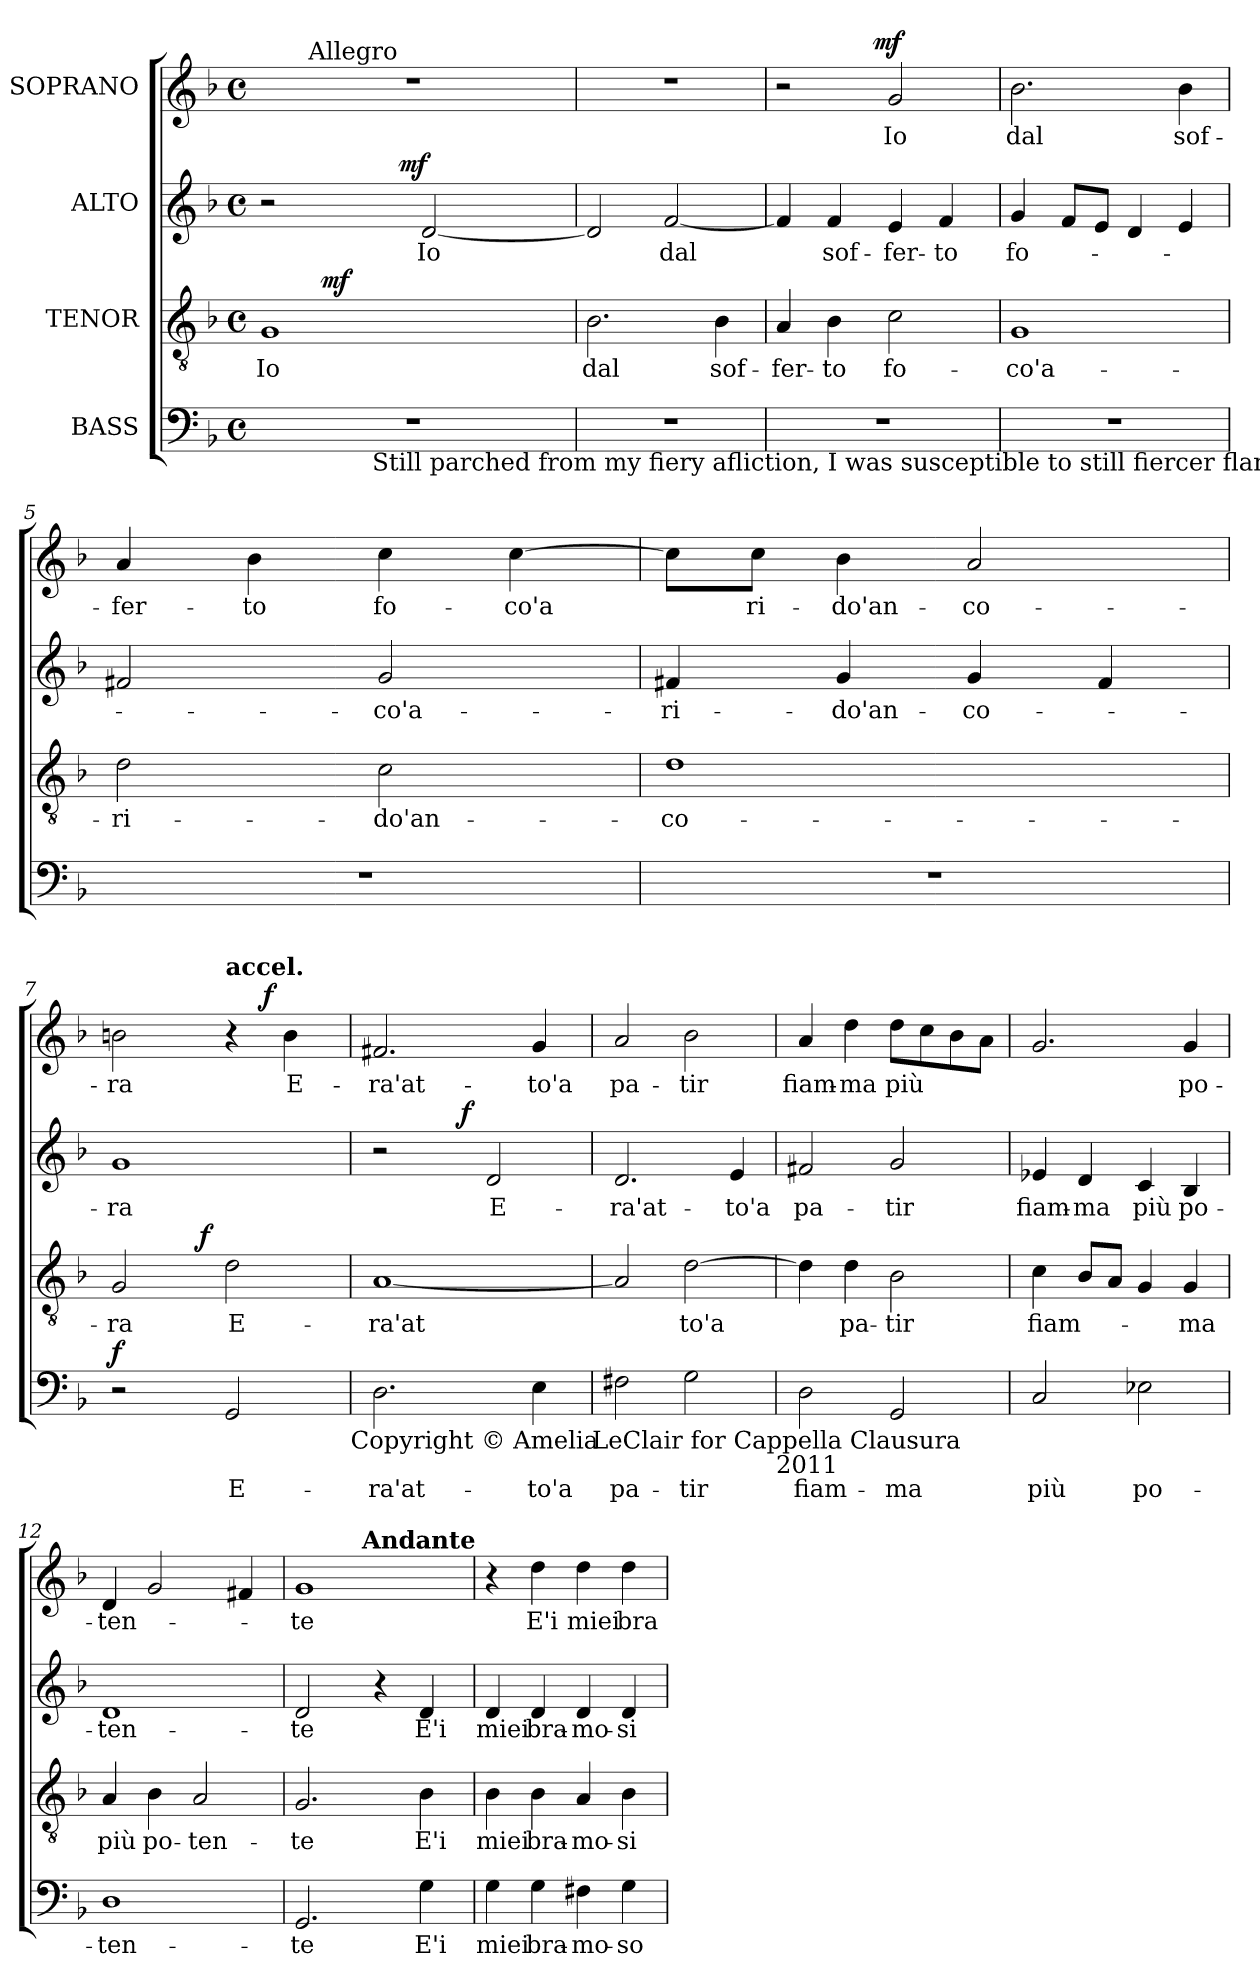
**kern	**text	**dynam	**kern	**text	**dynam	**kern	**text	**dynam	**kern	**text	**dynam
*part4	*part4	*part4	*part3	*part3	*part3	*part2	*part2	*part2	*part1	*part1	*part1
*staff4	*staff4	*staff4	*staff3	*staff3	*staff3	*staff2	*staff2	*staff2	*staff1	*staff1	*staff1
*I"BASS	*	*	*I"TENOR	*	*	*I"ALTO	*	*	*I"SOPRANO	*	*
*clefF4	*	*	*clefGv2	*	*	*clefG2	*	*	*clefG2	*	*
*k[b-]	*	*	*k[b-]	*	*	*k[b-]	*	*	*k[b-]	*	*
*F:	*	*	*F:	*	*	*F:	*	*	*F:	*	*
*M4/4	*	*	*M4/4	*	*	*M4/4	*	*	*M4/4	*	*
*met(c)	*	*	*met(c)	*	*	*met(c)	*	*	*met(c)	*	*
=1	=1	=1	=1	=1	=1	=1	=1	=1	=1	=1	=1
!	!	!	!	!LO:LY:b	!	!	!	!	!	!	!
*^	*	*	*^	*	*	*^	*	*	*^	*	*
1r	4ryy	.	.	1G	8.ryy	Io	.	2r	4..ryy	.	.	1r	8ryy	.	.
.	.	.	.	.	.	.	.	.	.	.	.	.	32ryy	.	.
*	*	*	*	*	*	*	*	*	*	*	*	*MM144	*	*	*
!	!	!	!	!	!	!	!	!	!	!	!	!	!LO:TX:a:t=Allegro	!	!
.	.	.	.	.	.	.	.	.	.	.	.	.	2ryy	.	.
!	!	!	!	!	!	!	!LO:DY:a	!	!	!	!	!	!	!	!
.	.	.	.	.	2ryy	.	mf	.	.	.	.	.	.	.	.
.	16.ryy	.	.	.	.	.	.	.	.	.	.	.	.	.	.
!	!LO:TX:b:t=Still parched from my fiery afliction, I was susceptible to still fiercer flames	!	!	!	!	!	!	!	!	!	!	!	!	!	!
.	2ryy	.	.	.	.	.	.	.	.	.	.	.	.	.	.
!	!	!	!	!	!	!	!	!	!	!	!LO:DY:a	!	!	!	!
.	.	.	.	.	.	.	.	.	2ryy	.	mf	.	.	.	.
!	!	!	!	!	!	!	!	!	!	!LO:LY:b	!	!	!	!	!
.	.	.	.	.	.	.	.	[<2d/	.	Io	.	.	.	.	.
.	.	.	.	.	.	.	.	.	.	.	.	.	4ryy	.	.
.	.	.	.	.	4ryy	.	.	.	.	.	.	.	.	.	.
.	8ryy	.	.	.	.	.	.	.	.	.	.	.	.	.	.
.	.	.	.	.	.	.	.	.	.	.	.	.	16.ryy	.	.
.	.	.	.	.	16ryy	.	.	.	16ryy	.	.	.	.	.	.
.	32ryy	.	.	.	.	.	.	.	.	.	.	.	.	.	.
=2	=2	=2	=2	=2	=2	=2	=2	=2	=2	=2	=2	=2	=2	=2	=2
!	!	!	!	!	!	!LO:LY:b	!	!	!	!	!	!	!	!	!
*v	*v	*	*	*	*	*	*	*v	*v	*	*	*v	*v	*	*
*	*	*	*v	*v	*	*	*	*	*	*	*	*
1r	.	.	2.B-\	dal	.	2d/]	.	.	1r	.	.
!	!	!	!	!	!	!	!LO:LY:b	!	!	!	!
.	.	.	.	.	.	[<2f/	dal	.	.	.	.
!	!	!	!	!LO:LY:b	!	!	!	!	!	!	!
.	.	.	4B-\	sof-	.	.	.	.	.	.	.
=3	=3	=3	=3	=3	=3	=3	=3	=3	=3	=3	=3
!	!	!	!	!LO:LY:b	!	!	!	!	!	!	!
*	*	*	*	*	*	*	*	*	*^	*	*
1r	.	.	4A/	-fer-	.	4f/]	.	.	2r	4...ryy	.	.
!	!	!	!	!LO:LY:b	!	!	!LO:LY:b	!	!	!	!	!
.	.	.	4B-\	-to	.	4f/	sof-	.	.	.	.	.
!	!	!	!	!	!	!	!	!	!	!	!	!LO:DY:a
.	.	.	.	.	.	.	.	.	.	2ryy	.	mf
!	!	!	!	!LO:LY:b	!	!	!LO:LY:b	!	!	!	!LO:LY:b	!
.	.	.	2c\	fo-	.	4e/	-fer-	.	2g/	.	Io	.
!	!	!	!	!	!	!	!LO:LY:b	!	!	!	!	!
.	.	.	.	.	.	4f/	-to	.	.	.	.	.
.	.	.	.	.	.	.	.	.	.	32ryy	.	.
=4	=4	=4	=4	=4	=4	=4	=4	=4	=4	=4	=4	=4
!	!	!	!	!LO:LY:b	!	!	!LO:LY:b	!	!	!	!LO:LY:b	!
*	*	*	*	*	*	*	*	*	*v	*v	*	*
1r	.	.	1G	-co'a-	.	4g/	fo-	.	2.b-\	dal	.
.	.	.	.	.	.	8f/L	.	.	.	.	.
.	.	.	.	.	.	8e/J	.	.	.	.	.
.	.	.	.	.	.	4d/	.	.	.	.	.
!	!	!	!	!	!	!	!	!	!	!LO:LY:b	!
.	.	.	.	.	.	4e/	.	.	4b-\	sof-	.
=5	=5	=5	=5	=5	=5	=5	=5	=5	=5	=5	=5
!	!	!	!	!LO:LY:b	!	!	!	!	!	!LO:LY:b	!
1r	.	.	2d\	-ri-	.	2f#X/	.	.	4a/	-fer-	.
!	!	!	!	!	!	!	!	!	!	!LO:LY:b	!
.	.	.	.	.	.	.	.	.	4b-\	-to	.
!	!	!	!	!LO:LY:b	!	!	!LO:LY:b	!	!	!LO:LY:b	!
.	.	.	2c\	-do'an-	.	2g/	-co'a-	.	4cc\	fo-	.
!	!	!	!	!	!	!	!	!	!	!LO:LY:b	!
.	.	.	.	.	.	.	.	.	[<4cc\	-co'a	.
!!LO:LB:g=z
=6	=6	=6	=6	=6	=6	=6	=6	=6	=6	=6	=6
!	!	!	!	!LO:LY:b	!	!	!LO:LY:b	!	!	!	!
1r	.	.	1d	-co-	.	4f#X/	-ri-	.	8cc\L]	.	.
!	!	!	!	!	!	!	!	!	!	!LO:LY:b	!
.	.	.	.	.	.	.	.	.	8cc\J	ri-	.
!	!	!	!	!	!	!	!LO:LY:b	!	!	!LO:LY:b	!
.	.	.	.	.	.	4g/	-do'an-	.	4b-\	-do'an-	.
!	!	!	!	!	!	!	!LO:LY:b	!	!	!LO:LY:b	!
.	.	.	.	.	.	4g/	-co-	.	2a/	-co-	.
.	.	.	.	.	.	4f#/	.	.	.	.	.
=7	=7	=7	=7	=7	=7	=7	=7	=7	=7	=7	=7
!	!	!LO:DY:a	!	!LO:LY:b	!	!	!LO:LY:b	!	!	!LO:LY:b	!
*	*	*	*^	*	*	*	*	*	*^	*	*
2r	.	f	2G/	4ryy	-ra	.	1g	-ra	.	2bn\	2ryy	-ra	.
.	.	.	.	8ryy	.	.	.	.	.	.	.	.	.
.	.	.	.	32ryy	.	.	.	.	.	.	.	.	.
!	!	!	!	!	!	!LO:DY:a	!	!	!	!	!	!	!
.	.	.	.	2ryy	.	f	.	.	.	.	.	.	.
!	!	!	!	!	!	!	!	!	!	!LO:TX:a:B:t=accel.	!	!	!
!	!LO:LY:b	!	!	!	!LO:LY:b	!	!	!	!	!	!	!	!
2GG/	E-	.	2d\	.	E-	.	.	.	.	4r	8.ryy	.	.
!	!	!	!	!	!	!	!	!	!	!	!	!	!LO:DY:a
.	.	.	.	.	.	.	.	.	.	.	4ryy	.	f
!	!	!	!	!	!	!	!	!	!	!	!	!LO:LY:b	!
.	.	.	.	.	.	.	.	.	.	4b\	.	E-	.
.	.	.	.	16.ryy	.	.	.	.	.	.	.	.	.
.	.	.	.	.	.	.	.	.	.	.	16ryy	.	.
!LO:TX:b:t=Copyright © Amelia	!	!	!	!	!	!	!	!	!	!	!	!	!
=8	=8	=8	=8	=8	=8	=8	=8	=8	=8	=8	=8	=8	=8
!	!LO:LY:b	!	!	!	!LO:LY:b	!	!	!	!	!	!	!LO:LY:b	!
*	*	*	*v	*v	*	*	*^	*	*	*v	*v	*	*
2.D\	-ra'at-	.	[<1A	-ra'at	.	2r	4ryy	.	.	2.f#X/	-ra'at-	.
.	.	.	.	.	.	.	8ryy	.	.	.	.	.
.	.	.	.	.	.	.	32ryy	.	.	.	.	.
!	!	!	!	!	!	!	!	!	!LO:DY:a	!	!	!
.	.	.	.	.	.	.	2ryy	.	f	.	.	.
!	!	!	!	!	!	!	!	!LO:LY:b	!	!	!	!
.	.	.	.	.	.	2d/	.	E-	.	.	.	.
!	!LO:LY:b	!	!	!	!	!	!	!	!	!	!LO:LY:b	!
4E\	-to'a	.	.	.	.	.	.	.	.	4g/	-to'a	.
.	.	.	.	.	.	.	16.ryy	.	.	.	.	.
!LO:TX:b:t=LeClair for Cappella Clausura	!	!	!	!	!	!	!	!	!	!	!	!
=9	=9	=9	=9	=9	=9	=9	=9	=9	=9	=9	=9	=9
!	!LO:LY:b	!	!	!	!	!	!	!LO:LY:b	!	!	!LO:LY:b	!
*	*	*	*	*	*	*v	*v	*	*	*	*	*
2F#X\	pa-	.	2A/]	.	.	2.d/	-ra'at-	.	2a/	pa-	.
!	!LO:LY:b	!	!	!LO:LY:b	!	!	!	!	!	!LO:LY:b	!
2G\	-tir	.	[>2d\	to'a	.	.	.	.	2b-\	-tir	.
!	!	!	!	!	!	!	!LO:LY:b	!	!	!	!
.	.	.	.	.	.	4e/	-to'a	.	.	.	.
!LO:TX:b:t=2011	!	!	!	!	!	!	!	!	!	!	!
=10	=10	=10	=10	=10	=10	=10	=10	=10	=10	=10	=10
!	!LO:LY:b	!	!	!	!	!	!LO:LY:b	!	!	!LO:LY:b	!
2D\	fiam-	.	4d\]	.	.	2f#X/	pa-	.	4a/	fiam-	.
!	!	!	!	!LO:LY:b	!	!	!	!	!	!LO:LY:b	!
.	.	.	4d\	pa-	.	.	.	.	4dd\	-ma	.
!	!LO:LY:b	!	!	!LO:LY:b	!	!	!LO:LY:b	!	!	!LO:LY:b	!
2GG/	-ma	.	2B-\	-tir	.	2g/	-tir	.	8dd\L	più	.
.	.	.	.	.	.	.	.	.	8cc\	.	.
.	.	.	.	.	.	.	.	.	8b-\	.	.
.	.	.	.	.	.	.	.	.	8a\J	.	.
!!LO:PB:g=z
=11	=11	=11	=11	=11	=11	=11	=11	=11	=11	=11	=11
!	!LO:LY:b	!	!	!LO:LY:b	!	!	!LO:LY:b	!	!	!	!
2C/	più	.	4c\	fiam-	.	4e-X/	fiam-	.	2.g/	.	.
!	!	!	!	!	!	!	!LO:LY:b	!	!	!	!
.	.	.	8B-/L	.	.	4d/	-ma	.	.	.	.
.	.	.	8A/J	.	.	.	.	.	.	.	.
!	!LO:LY:b	!	!	!	!	!	!LO:LY:b	!	!	!	!
2E-X\	po-	.	4G/	.	.	4c/	più	.	.	.	.
!	!	!	!	!LO:LY:b	!	!	!LO:LY:b	!	!	!LO:LY:b	!
.	.	.	4G/	-ma	.	4B-/	po-	.	4g/	po-	.
=12	=12	=12	=12	=12	=12	=12	=12	=12	=12	=12	=12
!	!LO:LY:b	!	!	!LO:LY:b	!	!	!LO:LY:b	!	!	!LO:LY:b	!
1D	-ten-	.	4A/	più	.	1d	-ten-	.	4d/	-ten-	.
!	!	!	!	!LO:LY:b	!	!	!	!	!	!	!
.	.	.	4B-\	po-	.	.	.	.	2g/	.	.
!	!	!	!	!LO:LY:b	!	!	!	!	!	!	!
.	.	.	2A/	-ten-	.	.	.	.	.	.	.
.	.	.	.	.	.	.	.	.	4f#X/	.	.
=13	=13	=13	=13	=13	=13	=13	=13	=13	=13	=13	=13
!	!LO:LY:b	!	!	!LO:LY:b	!	!	!LO:LY:b	!	!	!LO:LY:b	!
*	*	*	*	*	*	*	*	*	*^	*	*
2.GG/	-te	.	2.G/	-te	.	2d/	-te	.	1g	4...ryy	-te	.
!	!	!	!	!	!	!	!	!	!	!LO:TX:a:B:t=Andante	!	!
.	.	.	.	.	.	.	.	.	.	2ryy	.	.
.	.	.	.	.	.	4r	.	.	.	.	.	.
!	!LO:LY:b	!	!	!LO:LY:b	!	!	!LO:LY:b	!	!	!	!	!
4G\	E'i	.	4B-\	E'i	.	4d/	E'i	.	.	.	.	.
.	.	.	.	.	.	.	.	.	.	32ryy	.	.
=14	=14	=14	=14	=14	=14	=14	=14	=14	=14	=14	=14	=14
!	!LO:LY:b	!	!	!LO:LY:b	!	!	!LO:LY:b	!	!	!	!	!
*	*	*	*	*	*	*	*	*	*v	*v	*	*
4G\	miei	.	4B-\	miei	.	4d/	miei	.	4r	.	.
!	!LO:LY:b	!	!	!LO:LY:b	!	!	!LO:LY:b	!	!	!LO:LY:b	!
4G\	bra-	.	4B-\	bra-	.	4d/	bra-	.	4dd\	E'i	.
!	!LO:LY:b	!	!	!LO:LY:b	!	!	!LO:LY:b	!	!	!LO:LY:b	!
4F#X\	-mo-	.	4A/	-mo-	.	4d/	-mo-	.	4dd\	miei	.
!	!LO:LY:b	!	!	!LO:LY:b	!	!	!LO:LY:b	!	!	!LO:LY:b	!
4G\	-so	.	4B-\	-si	.	4d/	-si	.	4dd\	bra-	.
=	=	=	=	=	=	=	=	=	=	=	=
*-	*-	*-	*-	*-	*-	*-	*-	*-	*-	*-	*-
